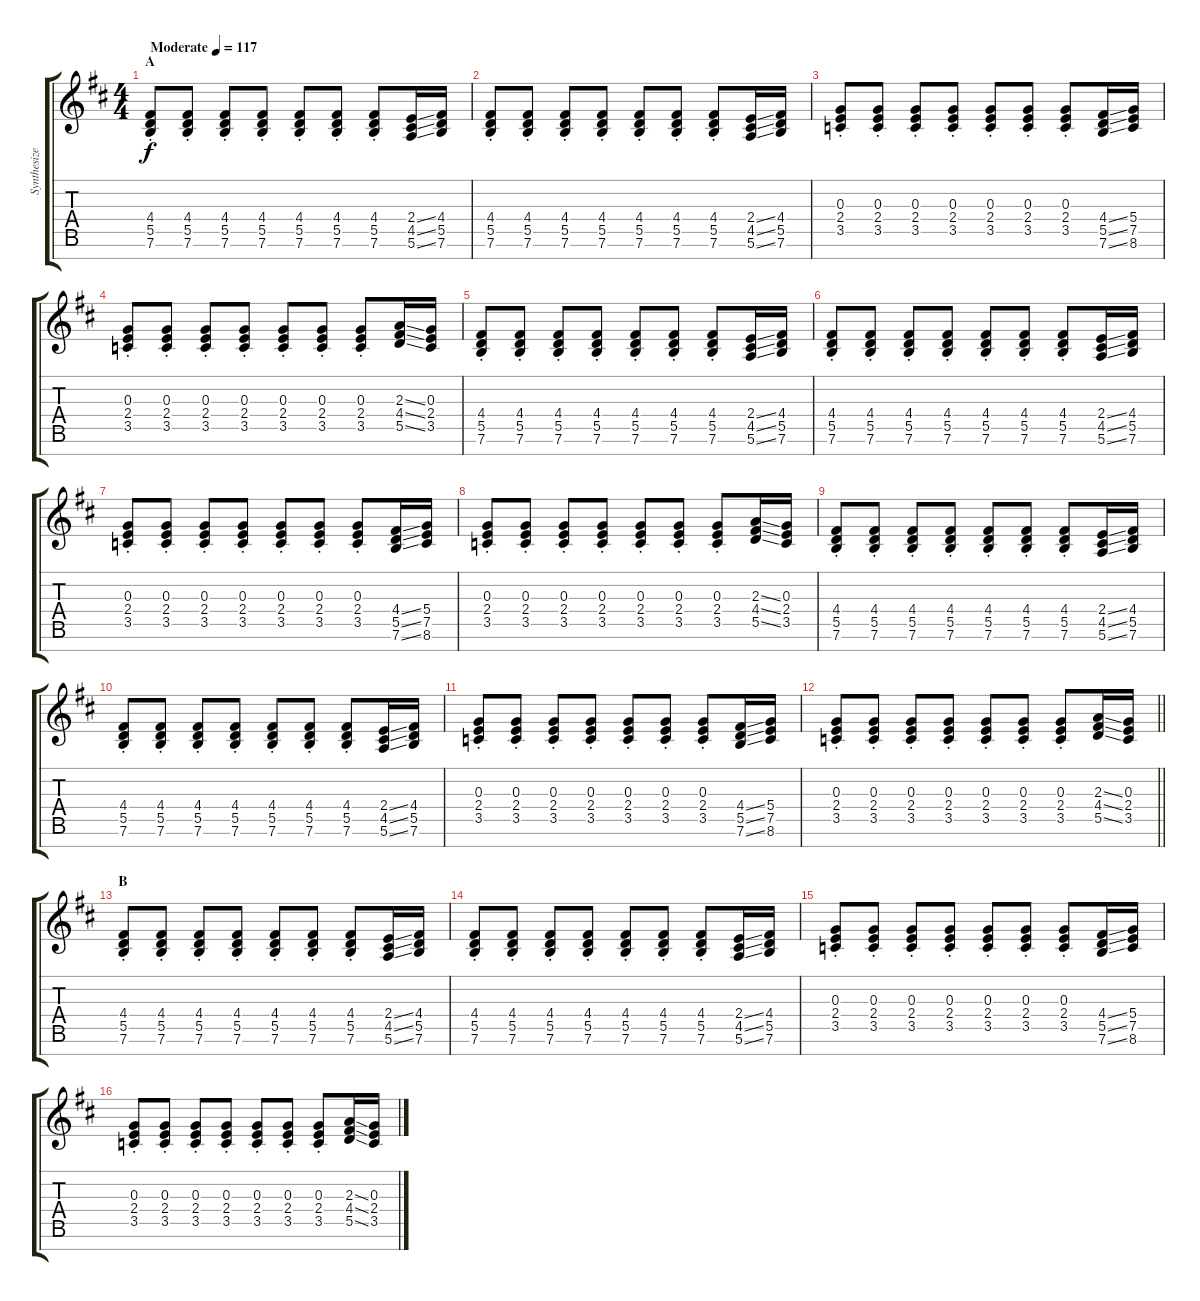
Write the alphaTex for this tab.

\track ("Synthesizer" "Synthesize") {instrument lead2sawtooth}
\staff {score tabs}
\tuning (E5 B4 G4 D4 A3 E3 B2) {hide}
\ts (4 4)
\section ("" "A")
\tempo (117 "Moderate")
\clef g2
\ks d
(4.4{st} 5.5{st} 7.6{st}).8{dy f instrument lead2sawtooth} (4.4{st} 5.5{st} 7.6{st}).8 (4.4{st} 5.5{st} 7.6{st}).8 (4.4{st} 5.5{st} 7.6{st}).8 (4.4{st} 5.5{st} 7.6{st}).8 (4.4{st} 5.5{st} 7.6{st}).8 (4.4{st} 5.5{st} 7.6{st}).8 (2.4{ss} 4.5{ss} 5.6{ss}).16 (4.4 5.5 7.6).16 |
(4.4{st} 5.5{st} 7.6{st}).8 (4.4{st} 5.5{st} 7.6{st}).8 (4.4{st} 5.5{st} 7.6{st}).8 (4.4{st} 5.5{st} 7.6{st}).8 (4.4{st} 5.5{st} 7.6{st}).8 (4.4{st} 5.5{st} 7.6{st}).8 (4.4{st} 5.5{st} 7.6{st}).8 (2.4{ss} 4.5{ss} 5.6{ss}).16 (4.4 5.5 7.6).16 |
(0.3{st} 2.4{st} 3.5{st}).8 (0.3{st} 2.4{st} 3.5{st}).8 (0.3{st} 2.4{st} 3.5{st}).8 (0.3{st} 2.4{st} 3.5{st}).8 (0.3{st} 2.4{st} 3.5{st}).8 (0.3{st} 2.4{st} 3.5{st}).8 (0.3{st} 2.4{st} 3.5{st}).8 (4.4{ss} 5.5{ss} 7.6{ss}).16 (5.4 7.5 8.6).16 |
(0.3{st} 2.4{st} 3.5{st}).8 (0.3{st} 2.4{st} 3.5{st}).8 (0.3{st} 2.4{st} 3.5{st}).8 (0.3{st} 2.4{st} 3.5{st}).8 (0.3{st} 2.4{st} 3.5{st}).8 (0.3{st} 2.4{st} 3.5{st}).8 (0.3{st} 2.4{st} 3.5{st}).8 (2.3{ss} 4.4{ss} 5.5{ss}).16 (0.3 2.4 3.5).16 |
(4.4{st} 5.5{st} 7.6{st}).8 (4.4{st} 5.5{st} 7.6{st}).8 (4.4{st} 5.5{st} 7.6{st}).8 (4.4{st} 5.5{st} 7.6{st}).8 (4.4{st} 5.5{st} 7.6{st}).8 (4.4{st} 5.5{st} 7.6{st}).8 (4.4{st} 5.5{st} 7.6{st}).8 (2.4{ss} 4.5{ss} 5.6{ss}).16 (4.4 5.5 7.6).16 |
(4.4{st} 5.5{st} 7.6{st}).8 (4.4{st} 5.5{st} 7.6{st}).8 (4.4{st} 5.5{st} 7.6{st}).8 (4.4{st} 5.5{st} 7.6{st}).8 (4.4{st} 5.5{st} 7.6{st}).8 (4.4{st} 5.5{st} 7.6{st}).8 (4.4{st} 5.5{st} 7.6{st}).8 (2.4{ss} 4.5{ss} 5.6{ss}).16 (4.4 5.5 7.6).16 |
(0.3{st} 2.4{st} 3.5{st}).8 (0.3{st} 2.4{st} 3.5{st}).8 (0.3{st} 2.4{st} 3.5{st}).8 (0.3{st} 2.4{st} 3.5{st}).8 (0.3{st} 2.4{st} 3.5{st}).8 (0.3{st} 2.4{st} 3.5{st}).8 (0.3{st} 2.4{st} 3.5{st}).8 (4.4{ss} 5.5{ss} 7.6{ss}).16 (5.4 7.5 8.6).16 |
(0.3{st} 2.4{st} 3.5{st}).8 (0.3{st} 2.4{st} 3.5{st}).8 (0.3{st} 2.4{st} 3.5{st}).8 (0.3{st} 2.4{st} 3.5{st}).8 (0.3{st} 2.4{st} 3.5{st}).8 (0.3{st} 2.4{st} 3.5{st}).8 (0.3{st} 2.4{st} 3.5{st}).8 (2.3{ss} 4.4{ss} 5.5{ss}).16 (0.3 2.4 3.5).16 |
(4.4{st} 5.5{st} 7.6{st}).8 (4.4{st} 5.5{st} 7.6{st}).8 (4.4{st} 5.5{st} 7.6{st}).8 (4.4{st} 5.5{st} 7.6{st}).8 (4.4{st} 5.5{st} 7.6{st}).8 (4.4{st} 5.5{st} 7.6{st}).8 (4.4{st} 5.5{st} 7.6{st}).8 (2.4{ss} 4.5{ss} 5.6{ss}).16 (4.4 5.5 7.6).16 |
(4.4{st} 5.5{st} 7.6{st}).8 (4.4{st} 5.5{st} 7.6{st}).8 (4.4{st} 5.5{st} 7.6{st}).8 (4.4{st} 5.5{st} 7.6{st}).8 (4.4{st} 5.5{st} 7.6{st}).8 (4.4{st} 5.5{st} 7.6{st}).8 (4.4{st} 5.5{st} 7.6{st}).8 (2.4{ss} 4.5{ss} 5.6{ss}).16 (4.4 5.5 7.6).16 |
(0.3{st} 2.4{st} 3.5{st}).8 (0.3{st} 2.4{st} 3.5{st}).8 (0.3{st} 2.4{st} 3.5{st}).8 (0.3{st} 2.4{st} 3.5{st}).8 (0.3{st} 2.4{st} 3.5{st}).8 (0.3{st} 2.4{st} 3.5{st}).8 (0.3{st} 2.4{st} 3.5{st}).8 (4.4{ss} 5.5{ss} 7.6{ss}).16 (5.4 7.5 8.6).16 |
\barLineRight lightlight
(0.3{st} 2.4{st} 3.5{st}).8 (0.3{st} 2.4{st} 3.5{st}).8 (0.3{st} 2.4{st} 3.5{st}).8 (0.3{st} 2.4{st} 3.5{st}).8 (0.3{st} 2.4{st} 3.5{st}).8 (0.3{st} 2.4{st} 3.5{st}).8 (0.3{st} 2.4{st} 3.5{st}).8 (2.3{ss} 4.4{ss} 5.5{ss}).16 (0.3 2.4 3.5).16 |
\section ("" "B")
(4.4{st} 5.5{st} 7.6{st}).8 (4.4{st} 5.5{st} 7.6{st}).8 (4.4{st} 5.5{st} 7.6{st}).8 (4.4{st} 5.5{st} 7.6{st}).8 (4.4{st} 5.5{st} 7.6{st}).8 (4.4{st} 5.5{st} 7.6{st}).8 (4.4{st} 5.5{st} 7.6{st}).8 (2.4{ss} 4.5{ss} 5.6{ss}).16 (4.4 5.5 7.6).16 |
(4.4{st} 5.5{st} 7.6{st}).8 (4.4{st} 5.5{st} 7.6{st}).8 (4.4{st} 5.5{st} 7.6{st}).8 (4.4{st} 5.5{st} 7.6{st}).8 (4.4{st} 5.5{st} 7.6{st}).8 (4.4{st} 5.5{st} 7.6{st}).8 (4.4{st} 5.5{st} 7.6{st}).8 (2.4{ss} 4.5{ss} 5.6{ss}).16 (4.4 5.5 7.6).16 |
(0.3{st} 2.4{st} 3.5{st}).8 (0.3{st} 2.4{st} 3.5{st}).8 (0.3{st} 2.4{st} 3.5{st}).8 (0.3{st} 2.4{st} 3.5{st}).8 (0.3{st} 2.4{st} 3.5{st}).8 (0.3{st} 2.4{st} 3.5{st}).8 (0.3{st} 2.4{st} 3.5{st}).8 (4.4{ss} 5.5{ss} 7.6{ss}).16 (5.4 7.5 8.6).16 |
(0.3{st} 2.4{st} 3.5{st}).8 (0.3{st} 2.4{st} 3.5{st}).8 (0.3{st} 2.4{st} 3.5{st}).8 (0.3{st} 2.4{st} 3.5{st}).8 (0.3{st} 2.4{st} 3.5{st}).8 (0.3{st} 2.4{st} 3.5{st}).8 (0.3{st} 2.4{st} 3.5{st}).8 (2.3{ss} 4.4{ss} 5.5{ss}).16 (0.3 2.4 3.5).16
